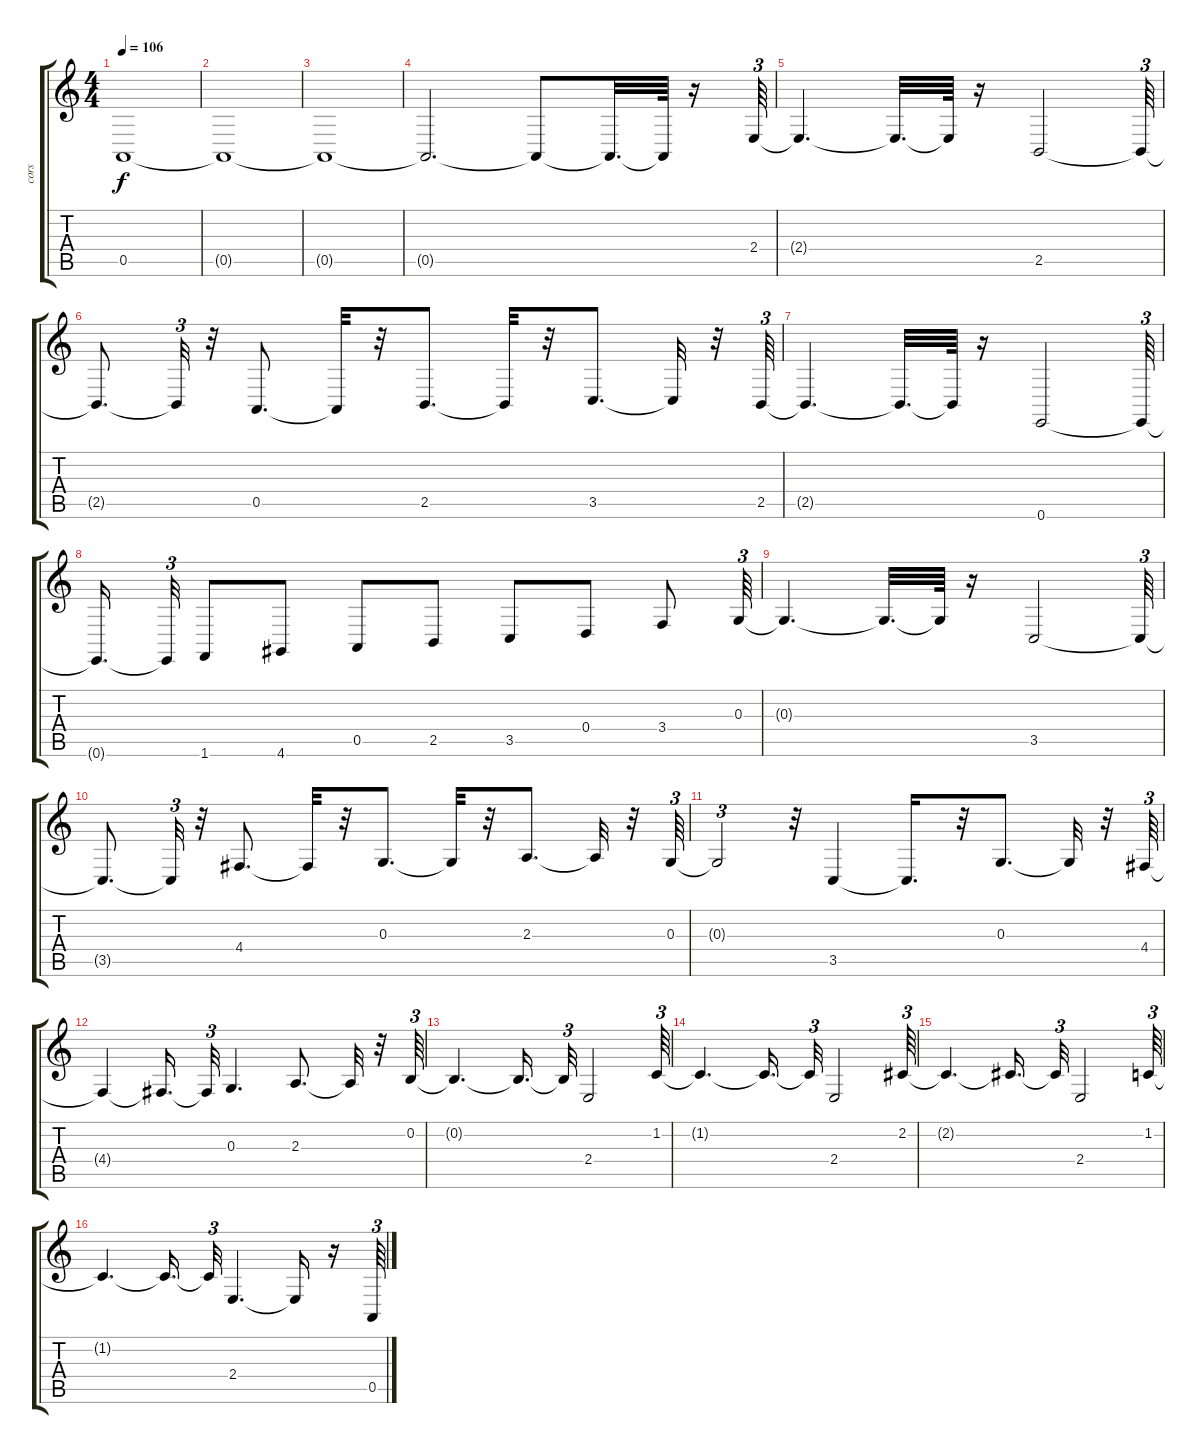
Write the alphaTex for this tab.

\track ("cors" "cors") {instrument frenchhorn}
\staff {score tabs}
\tuning (E4 B3 G3 D3 A2 E2) {hide}
\ts (4 4)
\tempo 106
\clef g2
\ks c
0.5{t}.1{dy f} |
0.5{t}.1 |
0.5{t}.1 |
0.5{t}.2{d} 0.5{t}.8 0.5{t}.32{d} 0.5{t}.64 r.16 2.4.64{tu (3 2)} |
2.4{t}.4{d} 2.4{t}.32{d} 2.4{t}.64 r.16 2.5.2 2.5{t}.64{tu (3 2)} |
2.5{t}.8{d} 2.5{t}.32{tu (3 2)} r.32 0.5.8{d} 0.5{t}.32 r.32 2.5.8{d} 2.5{t}.32 r.32 3.5.8{d} 3.5{t}.32 r.32 2.5.64{tu (3 2)} |
2.5{t}.4{d} 2.5{t}.32{d} 2.5{t}.64 r.16 0.6.2 0.6{t}.64{tu (3 2)} |
0.6{t}.16{d} 0.6{t}.32{tu (3 2)} 1.6.8 4.6.8 0.5.8 2.5.8 3.5.8 0.4.8 3.4.8 0.3.64{tu (3 2)} |
0.3{t}.4{d} 0.3{t}.32{d} 0.3{t}.64 r.16 3.5.2 3.5{t}.64{tu (3 2)} |
3.5{t}.8{d} 3.5{t}.32{tu (3 2)} r.32 4.4.8{d} 4.4{t}.32 r.32 0.3.8{d} 0.3{t}.32 r.32 2.3.8{d} 2.3{t}.32 r.32 0.3.64{tu (3 2)} |
0.3{t}.2{tu (3 2)} r.32 3.5.4 3.5{t}.16{d} r.32 0.3.8{d} 0.3{t}.32 r.32 4.4.64{tu (3 2)} |
4.4{t}.4 4.4{t}.16{d} 4.4{t}.32{tu (3 2)} 0.3.4{d} 2.3.8{d} 2.3{t}.32 r.32 0.2.64{tu (3 2)} |
0.2{t}.4{d} 0.2{t}.16{d} 0.2{t}.32{tu (3 2)} 2.4.2 1.2.64{tu (3 2)} |
1.2{t}.4{d} 1.2{t}.16{d} 1.2{t}.32{tu (3 2)} 2.4.2 2.2.64{tu (3 2)} |
2.2{t}.4{d} 2.2{t}.16{d} 2.2{t}.32{tu (3 2)} 2.4.2 1.2.64{tu (3 2)} |
1.2{t}.4{d} 1.2{t}.16{d} 1.2{t}.32{tu (3 2)} 2.4.4{d} 2.4{t}.16 r.16 0.5.64{tu (3 2)}
